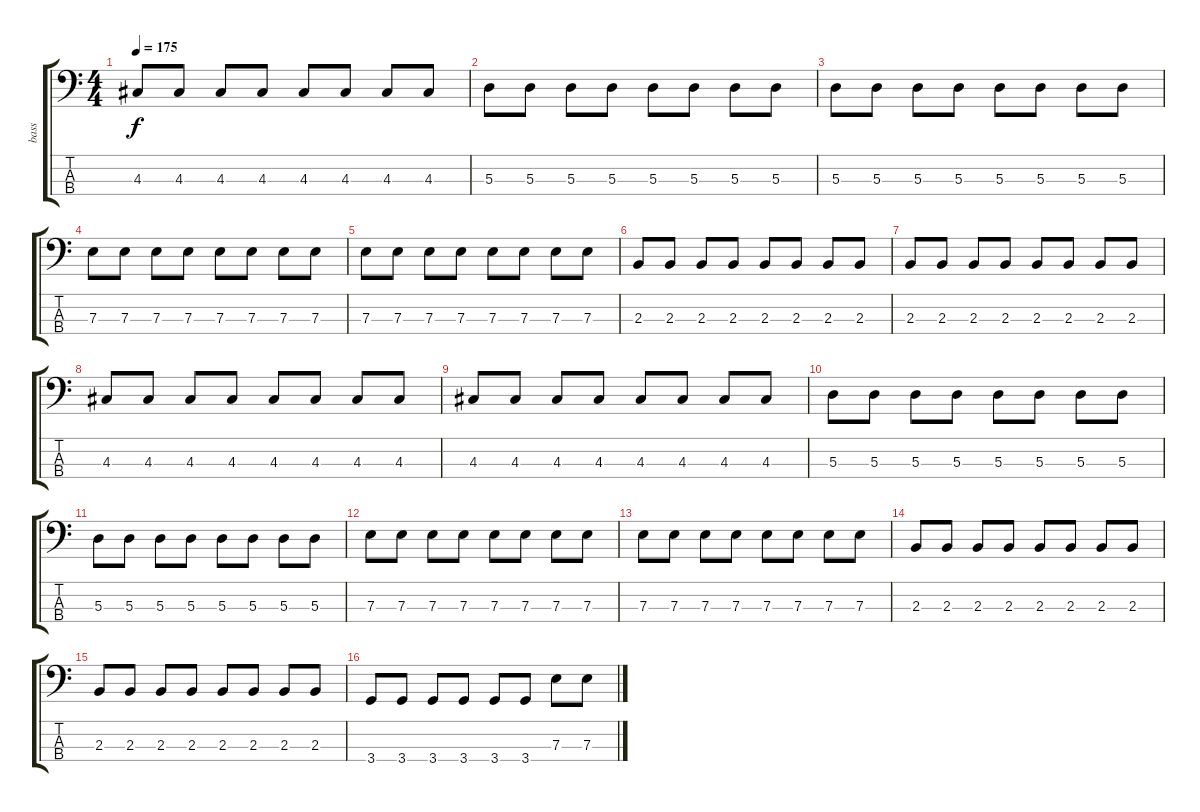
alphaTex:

\track ("bass" "bass") {instrument electricbassfinger}
\staff {score tabs}
\tuning (G2 D2 A1 E1) {hide}
\ts (4 4)
\tempo 175
\clef f4
\ks c
4.3.8{dy f} 4.3.8 4.3.8 4.3.8 4.3.8 4.3.8 4.3.8 4.3.8 |
5.3.8 5.3.8 5.3.8 5.3.8 5.3.8 5.3.8 5.3.8 5.3.8 |
5.3.8 5.3.8 5.3.8 5.3.8 5.3.8 5.3.8 5.3.8 5.3.8 |
7.3.8 7.3.8 7.3.8 7.3.8 7.3.8 7.3.8 7.3.8 7.3.8 |
7.3.8 7.3.8 7.3.8 7.3.8 7.3.8 7.3.8 7.3.8 7.3.8 |
2.3.8 2.3.8 2.3.8 2.3.8 2.3.8 2.3.8 2.3.8 2.3.8 |
2.3.8 2.3.8 2.3.8 2.3.8 2.3.8 2.3.8 2.3.8 2.3.8 |
4.3.8 4.3.8 4.3.8 4.3.8 4.3.8 4.3.8 4.3.8 4.3.8 |
4.3.8 4.3.8 4.3.8 4.3.8 4.3.8 4.3.8 4.3.8 4.3.8 |
5.3.8 5.3.8 5.3.8 5.3.8 5.3.8 5.3.8 5.3.8 5.3.8 |
5.3.8 5.3.8 5.3.8 5.3.8 5.3.8 5.3.8 5.3.8 5.3.8 |
7.3.8 7.3.8 7.3.8 7.3.8 7.3.8 7.3.8 7.3.8 7.3.8 |
7.3.8 7.3.8 7.3.8 7.3.8 7.3.8 7.3.8 7.3.8 7.3.8 |
2.3.8 2.3.8 2.3.8 2.3.8 2.3.8 2.3.8 2.3.8 2.3.8 |
2.3.8 2.3.8 2.3.8 2.3.8 2.3.8 2.3.8 2.3.8 2.3.8 |
3.4.8 3.4.8 3.4.8 3.4.8 3.4.8 3.4.8 7.3.8 7.3.8
